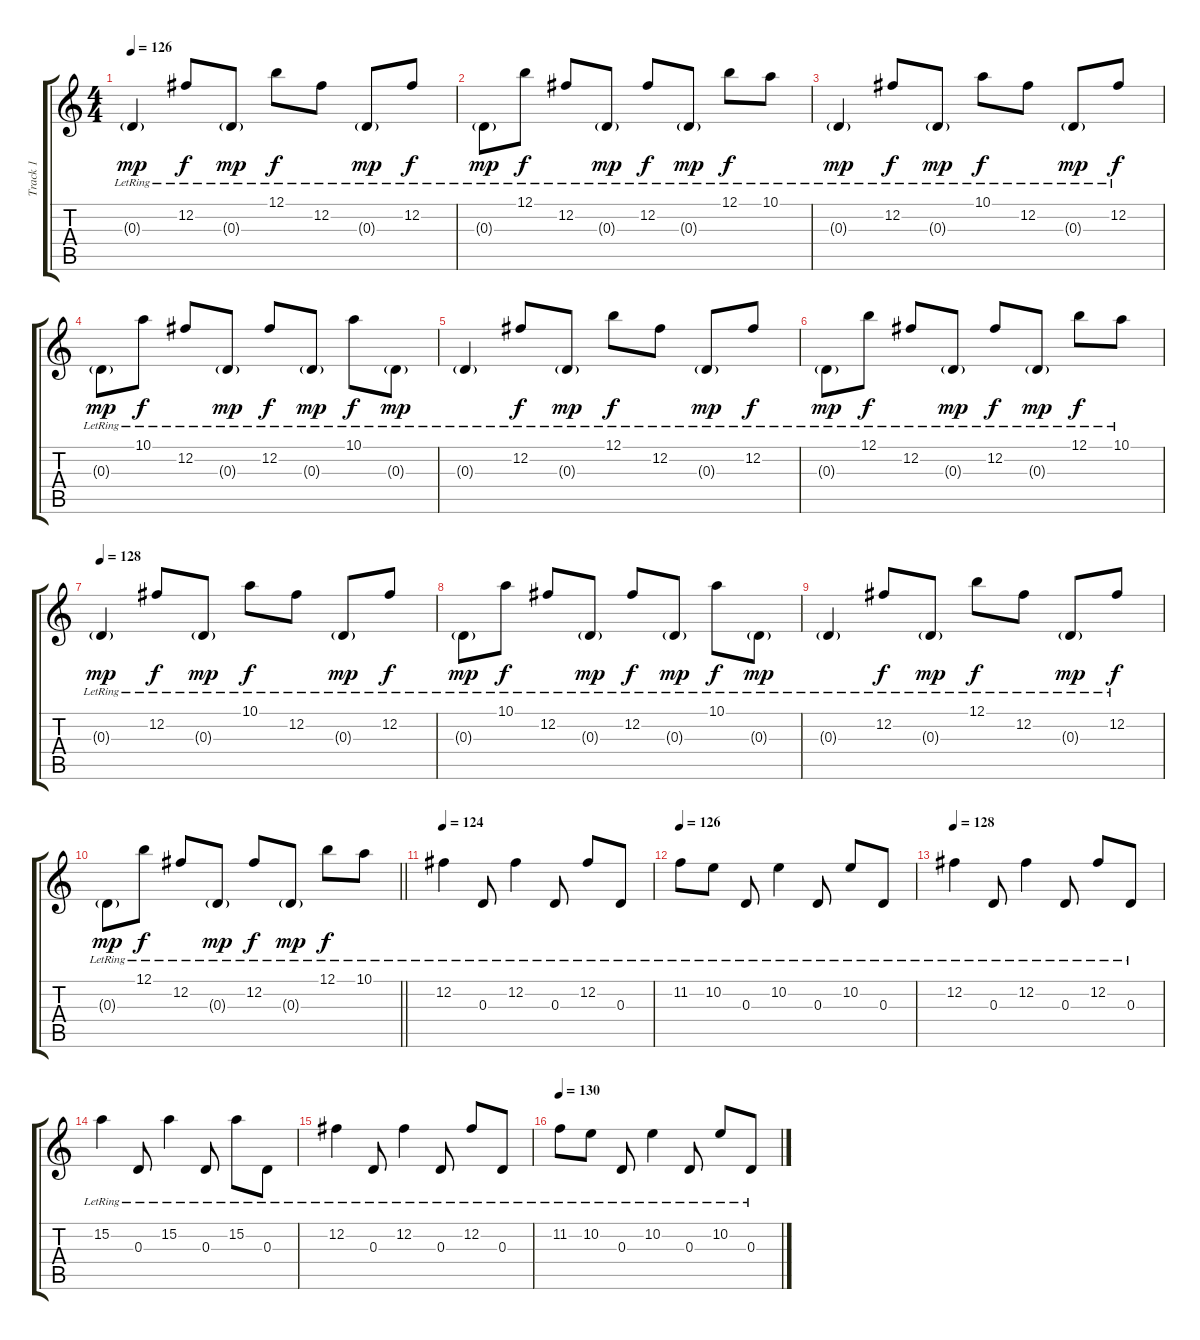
\track ("Track 1" "Track 1") {instrument electricguitarjazz}
\staff {score tabs}
\tuning (B3 Gb3 D3 A2 E2 B1) {hide}
\ts (4 4)
\tempo 126
\clef g2
\ks c
0.3{g lr}.4{dy mp} 12.2{lr}.8{dy f} 0.3{g lr}.8{dy mp} 12.1{lr}.8{dy f} 12.2{lr}.8 0.3{g lr}.8{dy mp} 12.2{lr}.8{dy f} |
0.3{g lr}.8{dy mp} 12.1{lr}.8{dy f} 12.2{lr}.8 0.3{g lr}.8{dy mp} 12.2{lr}.8{dy f} 0.3{g lr}.8{dy mp} 12.1{lr}.8{dy f} 10.1{lr}.8 |
0.3{g lr}.4{dy mp} 12.2{lr}.8{dy f} 0.3{g lr}.8{dy mp} 10.1{lr}.8{dy f} 12.2{lr}.8 0.3{g lr}.8{dy mp} 12.2{lr}.8{dy f} |
0.3{g lr}.8{dy mp} 10.1{lr}.8{dy f} 12.2{lr}.8 0.3{g lr}.8{dy mp} 12.2{lr}.8{dy f} 0.3{g lr}.8{dy mp} 10.1{lr}.8{dy f} 0.3{g lr}.8{dy mp} |
0.3{g lr}.4 12.2{lr}.8{dy f} 0.3{g lr}.8{dy mp} 12.1{lr}.8{dy f} 12.2{lr}.8 0.3{g lr}.8{dy mp} 12.2{lr}.8{dy f} |
0.3{g lr}.8{dy mp} 12.1{lr}.8{dy f} 12.2{lr}.8 0.3{g lr}.8{dy mp} 12.2{lr}.8{dy f} 0.3{g lr}.8{dy mp} 12.1{lr}.8{dy f} 10.1{lr}.8 |
\tempo 128
0.3{g lr}.4{dy mp} 12.2{lr}.8{dy f} 0.3{g lr}.8{dy mp} 10.1{lr}.8{dy f} 12.2{lr}.8 0.3{g lr}.8{dy mp} 12.2{lr}.8{dy f} |
0.3{g lr}.8{dy mp} 10.1{lr}.8{dy f} 12.2{lr}.8 0.3{g lr}.8{dy mp} 12.2{lr}.8{dy f} 0.3{g lr}.8{dy mp} 10.1{lr}.8{dy f} 0.3{g lr}.8{dy mp} |
0.3{g lr}.4 12.2{lr}.8{dy f} 0.3{g lr}.8{dy mp} 12.1{lr}.8{dy f} 12.2{lr}.8 0.3{g lr}.8{dy mp} 12.2{lr}.8{dy f} |
\barLineRight lightlight
0.3{g lr}.8{dy mp} 12.1{lr}.8{dy f} 12.2{lr}.8 0.3{g lr}.8{dy mp} 12.2{lr}.8{dy f} 0.3{g lr}.8{dy mp} 12.1{lr}.8{dy f} 10.1{lr}.8 |
\section ("" "")
\tempo 124
12.2{lr}.4 0.3{lr}.8 12.2{lr}.4 0.3{lr}.8 12.2{lr}.8 0.3{lr}.8 |
\tempo 126
11.2{lr}.8 10.2{lr}.8 0.3{lr}.8 10.2{lr}.4 0.3{lr}.8 10.2{lr}.8 0.3{lr}.8 |
\tempo 128
12.2{lr}.4 0.3{lr}.8 12.2{lr}.4 0.3{lr}.8 12.2{lr}.8 0.3{lr}.8 |
15.2{lr}.4 0.3{lr}.8 15.2{lr}.4 0.3{lr}.8 15.2{lr}.8 0.3{lr}.8 |
12.2{lr}.4 0.3{lr}.8 12.2{lr}.4 0.3{lr}.8 12.2{lr}.8 0.3{lr}.8 |
\tempo 130
11.2{lr}.8 10.2{lr}.8 0.3{lr}.8 10.2{lr}.4 0.3{lr}.8 10.2{lr}.8 0.3{lr}.8
